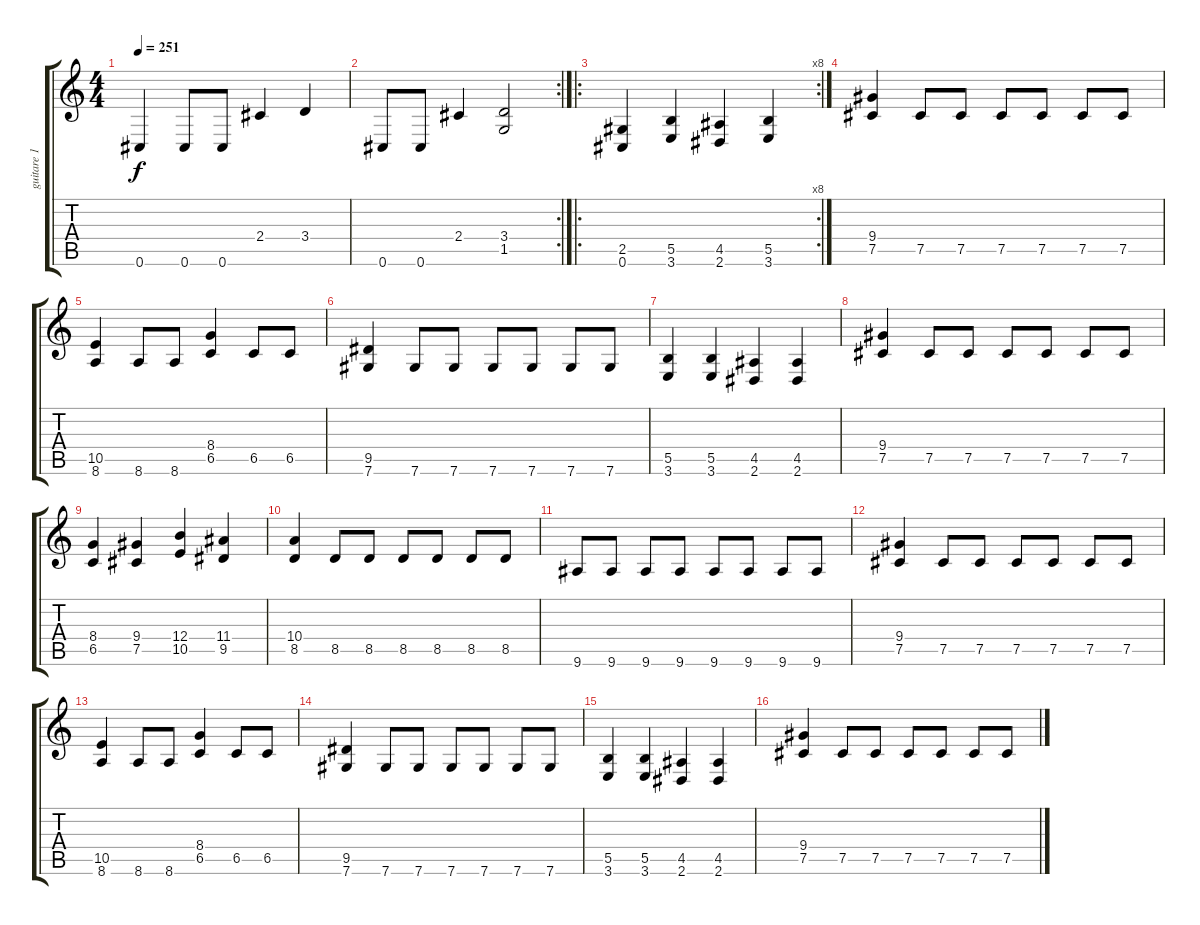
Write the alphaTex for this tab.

\track ("guitare 1" "guitare 1") {instrument distortionguitar}
\staff {score tabs}
\tuning (Db4 Ab3 E3 B2 Gb2 Db2) {hide}
\ts (4 4)
\tempo 251
\clef g2
\ks c
0.6.4{dy f} 0.6.8 0.6.8 2.4.4 3.4.4 |
\rc 2
0.6.8 0.6.8 2.4.4 (3.4 1.5).2 |
\ro
\rc 8
(2.5 0.6).4 (5.5 3.6).4 (4.5 2.6).4 (5.5 3.6).4 |
(9.4 7.5).4 7.5.8 7.5.8 7.5.8 7.5.8 7.5.8 7.5.8 |
(10.5 8.6).4 8.6.8 8.6.8 (8.4 6.5).4 6.5.8 6.5.8 |
(9.5 7.6).4 7.6.8 7.6.8 7.6.8 7.6.8 7.6.8 7.6.8 |
(5.5 3.6).4 (5.5 3.6).4 (4.5 2.6).4 (4.5 2.6).4 |
(9.4 7.5).4 7.5.8 7.5.8 7.5.8 7.5.8 7.5.8 7.5.8 |
(8.4 6.5).4 (9.4 7.5).4 (12.4 10.5).4 (11.4 9.5).4 |
(10.4 8.5).4 8.5.8 8.5.8 8.5.8 8.5.8 8.5.8 8.5.8 |
9.6.8 9.6.8 9.6.8 9.6.8 9.6.8 9.6.8 9.6.8 9.6.8 |
(9.4 7.5).4 7.5.8 7.5.8 7.5.8 7.5.8 7.5.8 7.5.8 |
(10.5 8.6).4 8.6.8 8.6.8 (8.4 6.5).4 6.5.8 6.5.8 |
(9.5 7.6).4 7.6.8 7.6.8 7.6.8 7.6.8 7.6.8 7.6.8 |
(5.5 3.6).4 (5.5 3.6).4 (4.5 2.6).4 (4.5 2.6).4 |
(9.4 7.5).4 7.5.8 7.5.8 7.5.8 7.5.8 7.5.8 7.5.8
